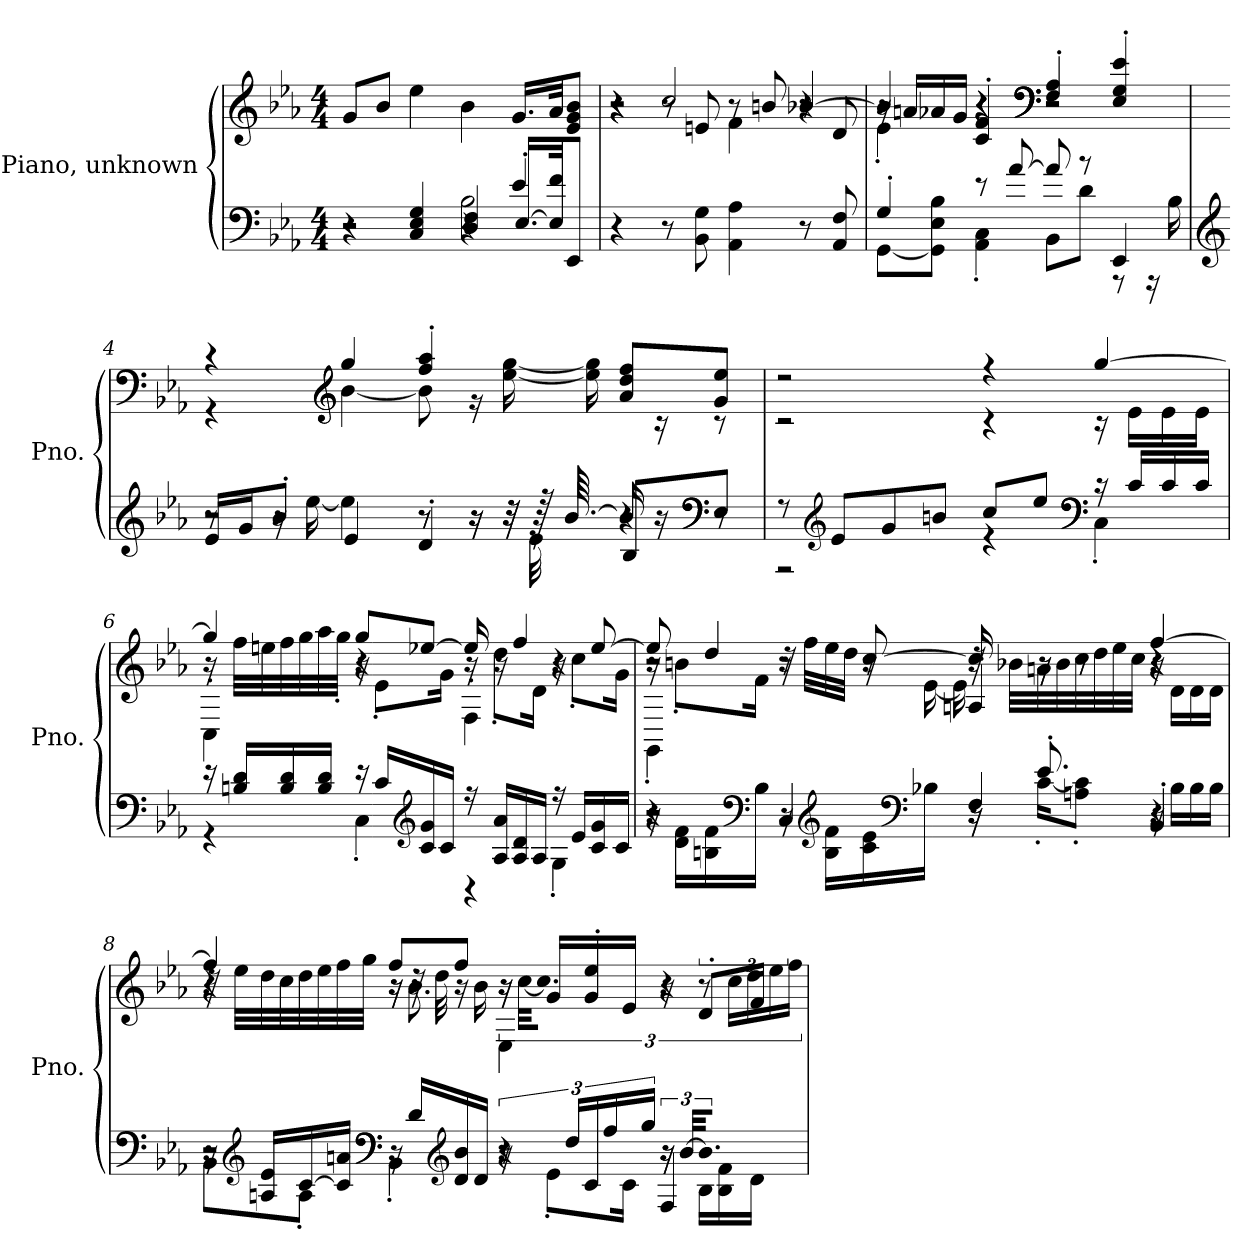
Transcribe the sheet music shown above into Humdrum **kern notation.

**kern	**kern
*part1	*part1
*staff2	*staff1
*I"Piano, unknown	*
*I'Pno.	*
*clefF4	*clefG2
*k[b-e-a-]	*k[b-e-a-]
*M4/4	*M4/4
*MM120	*MM120
=1	=1
*^	*
*	*^	*
2r	2r	4r	8g/L
.	.	.	8b-/J
.	.	4C/ 4E-/ 4G/	4ee-\
4r	2B-\	4D/ 4F/	4b-\
4e-'/	.	[16.E-/LL	16.g/LL
.	.	32E-/] 32f/JK	32a-/JK
.	.	8EE-/J	8e-/ 8g/ 8b-/J
*v	*v	*v	*
=2	=2
*	*^
*	*	*^
4r	4r	2r	4r
8r	2cc/	.	8r
8BB-\ 8G\	.	.	8en/
4AA-\ 4A-\	.	4f\	8r
.	.	.	8bn/
8r	[4b-X/	4r	8r
8AA-/ 8F/	.	.	8d/
=3	=3	=3	=3
*^	*	*	*
4G'/	[8GG\L	4b-/]	4e-'\	16r
.	.	.	.	16an/LL
.	8GG\] 8E-\ 8B-\J	.	.	16a-X/
.	.	.	.	16g/JJ
8r	4AA-\' 4C\'	4r	4r	4c/' 4f/'
[8a-/	.	.	.	.
*	*	*clefF4	*	*
8a-/]	8BB-\L	2r	2r	4F/' 4A-/'
8r	8d\J	.	.	.
4EE-/	8r	.	.	4E-/' 4G/' 4e-/'
.	16r	.	.	.
.	16B-\	.	.	.
*v	*v	*	*	*
*	*v	*v	*v
!!LO:LB:g=z
=4	=4
*clefG2	*
*^	*^
*	*^	*	*
2r	8r	16e-/LL	4r	4r
.	.	16g/J	.	.
.	16r	8b-'/J	.	.
.	[16ee-\	.	.	.
*	*	*	*clefG2	*
.	4ee-\]	4e-/	4gg/	[4b-\
8r	8r	4d'/	4ff/' 4aa-/'	8b-\]
16r	16r	.	.	16r
32r	32r	.	.	[16ee-\ [16gg\
128r	32e-\	.	.	.
[64.b-/	.	.	.	.
16b-/]	4r	8B-/L	8a-/ 8dd/ 8ff/L	16ee-\] 16gg\]
16r	.	.	.	16r
*clefF4	*	*	*	*
8r	.	8E-/J	8g/ 8ee-/J	8r
*	*v	*v	*	*
=5	=5	=5	=5
8r	2r	2r	2r
*clefG2	*	*	*
8e-/L	.	.	.
8g/	.	.	.
8bn/J	.	.	.
8cc/L	4r	4r	4r
8ee-/J	.	.	.
*clefF4	*	*	*
16r	4C'\	[4gg/	16r
16c/LL	.	.	16e-\LL
16c/	.	.	16e-\
16c/JJ	.	.	16e-\JJ
!!LO:LB:g=z
=6	=6	=6	=6
*	*	*	*^
16r	4r	4gg/]	16r	4C'\
16Bn/ 16d/LL	.	.	32ff\LLL	.
.	.	.	32een\	.
16B/ 16d/	.	.	32ff\	.
.	.	.	32gg\	.
16B/ 16d/JJ	.	.	32aa-\	.
.	.	.	32gg'\JJJ	.
16r	4C'\	8gg/L	16r	4r
16c/LL	.	.	8e-'\L	.
*clefG2	*	*	*	*
16c/ 16g/	.	[8ee-X/J	.	.
16c/JJ	.	.	16g\Jk	.
16r	4r	16ee-/]	16r	4F'\
16A-/ 16a-/LL	.	16r	8dd'\L	.
16A-/ 16d/	.	4ff/	.	.
16A-/JJ	.	.	16d\Jk	.
16r	4G'\	.	16r	4r
16e-/LL	.	.	8cc'\L	.
16c/ 16g/	.	[8ee-/	.	.
16c/JJ	.	.	16g\Jk	.
!!LO:LB:g=z
=7	=7	=7	=7	=7
*	*^	*	*	*^
2r	16r	4r	8ee-/]	16r	2r	4GG'\
.	16d\ 16f\LL	.	.	8bn'\L	.	.
.	16Bn\ 16f\	.	4dd/	.	.	.
*clefF4	*	*	*	*	*	*
.	16B\JJ	.	.	16f\Jk	.	.
.	16r	4C/	.	32r	.	8r
.	.	.	.	32ff\LLL	.	.
*clefG2	*	*	*	*	*	*
.	16B\ 16f\LL	.	.	32ee-\	.	.
.	.	.	.	32dd\JJJ	.	.
.	16c\ 16e-\	.	[8cc/	8r	.	16r
*clefF4	*	*	*	*	*	*
.	16B-X\JJ	.	.	.	.	[16e-\
16r	16r	4F/	16cc/]	32r	4An'/	16e-\]
.	.	.	.	32b-X\LLL	.	.
8.e-'/	[16c'\KL	.	16r	32an\	.	16r
.	.	.	.	32b-\	.	.
.	8An\' 8c\]'J	.	8r	32cc\	.	8r
.	.	.	.	32dd\	.	.
.	.	.	.	32ee-\	.	.
.	.	.	.	32cc\JJJ	.	.
4r	16r	4BB-'/	[4ff/	16r	4r	4r
.	16B-\LL	.	.	16d\LL	.	.
.	16B-\	.	.	16d\	.	.
.	16B-\JJ	.	.	16d\JJ	.	.
*	*	*	*	*	*v	*v
!!LO:LB:g=z
=8	=8	=8	=8	=8	=8
16r	8BB-\L	2r	4ff/]	32r	4r
.	.	.	.	32ee-\LLL	.
*clefG2	*	*	*	*	*
16An/ 16e-/LL	.	.	.	32dd\	.
.	.	.	.	32cc\	.
[16c/	8A'\J	.	.	32dd\	.
.	.	.	.	32ee-\	.
16c/] 16an/JJ	.	.	.	32ff\	.
.	.	.	.	32gg\JJJ	.
*clefF4	*	*	*	*	*
16r	4BB-'\	.	8ff/L	16r	16r
16d/LL	.	.	.	32r	8.b-'\
.	.	.	.	32dd\	.
*clefG2	*	*	*	*	*
16d/ 16b-/	.	.	8ff/J	16r	.
16d/JJ	.	.	.	16b-\	.
12r	16r	4r	16r	24r	4E-\
.	.	.	.	[48cc\KKL	.
.	8e-'\L	.	16g/LL	8.cc\J]	.
24dd/LL	.	.	.	.	.
*Xbrackettup	*	*	*	*	*
24c/	.	.	16g/' 16ee-/'	.	.
24ff/	.	.	.	.	.
.	16c\Jk	.	16e-/JJ	.	.
24gg/JJ	.	.	.	.	.
*brackettup	*	*	*	*	*
24r	16r	4F/	16r	12r	4r
[48b-/KKL	.	.	.	.	.
8.b-/J]	16B-\LL	.	8d'/L	.	.
.	.	.	.	24cc\LL	.
*	*	*	*	*Xbrackettup	*
.	16B-\ 16f\	.	.	24dd\	.
.	.	.	.	24ee-\	.
.	16d\JJ	.	16f/Jk	.	.
.	.	.	.	24ff\JJ	.
*v	*v	*v	*	*	*
*	*v	*v	*v
=	=
*-	*-
